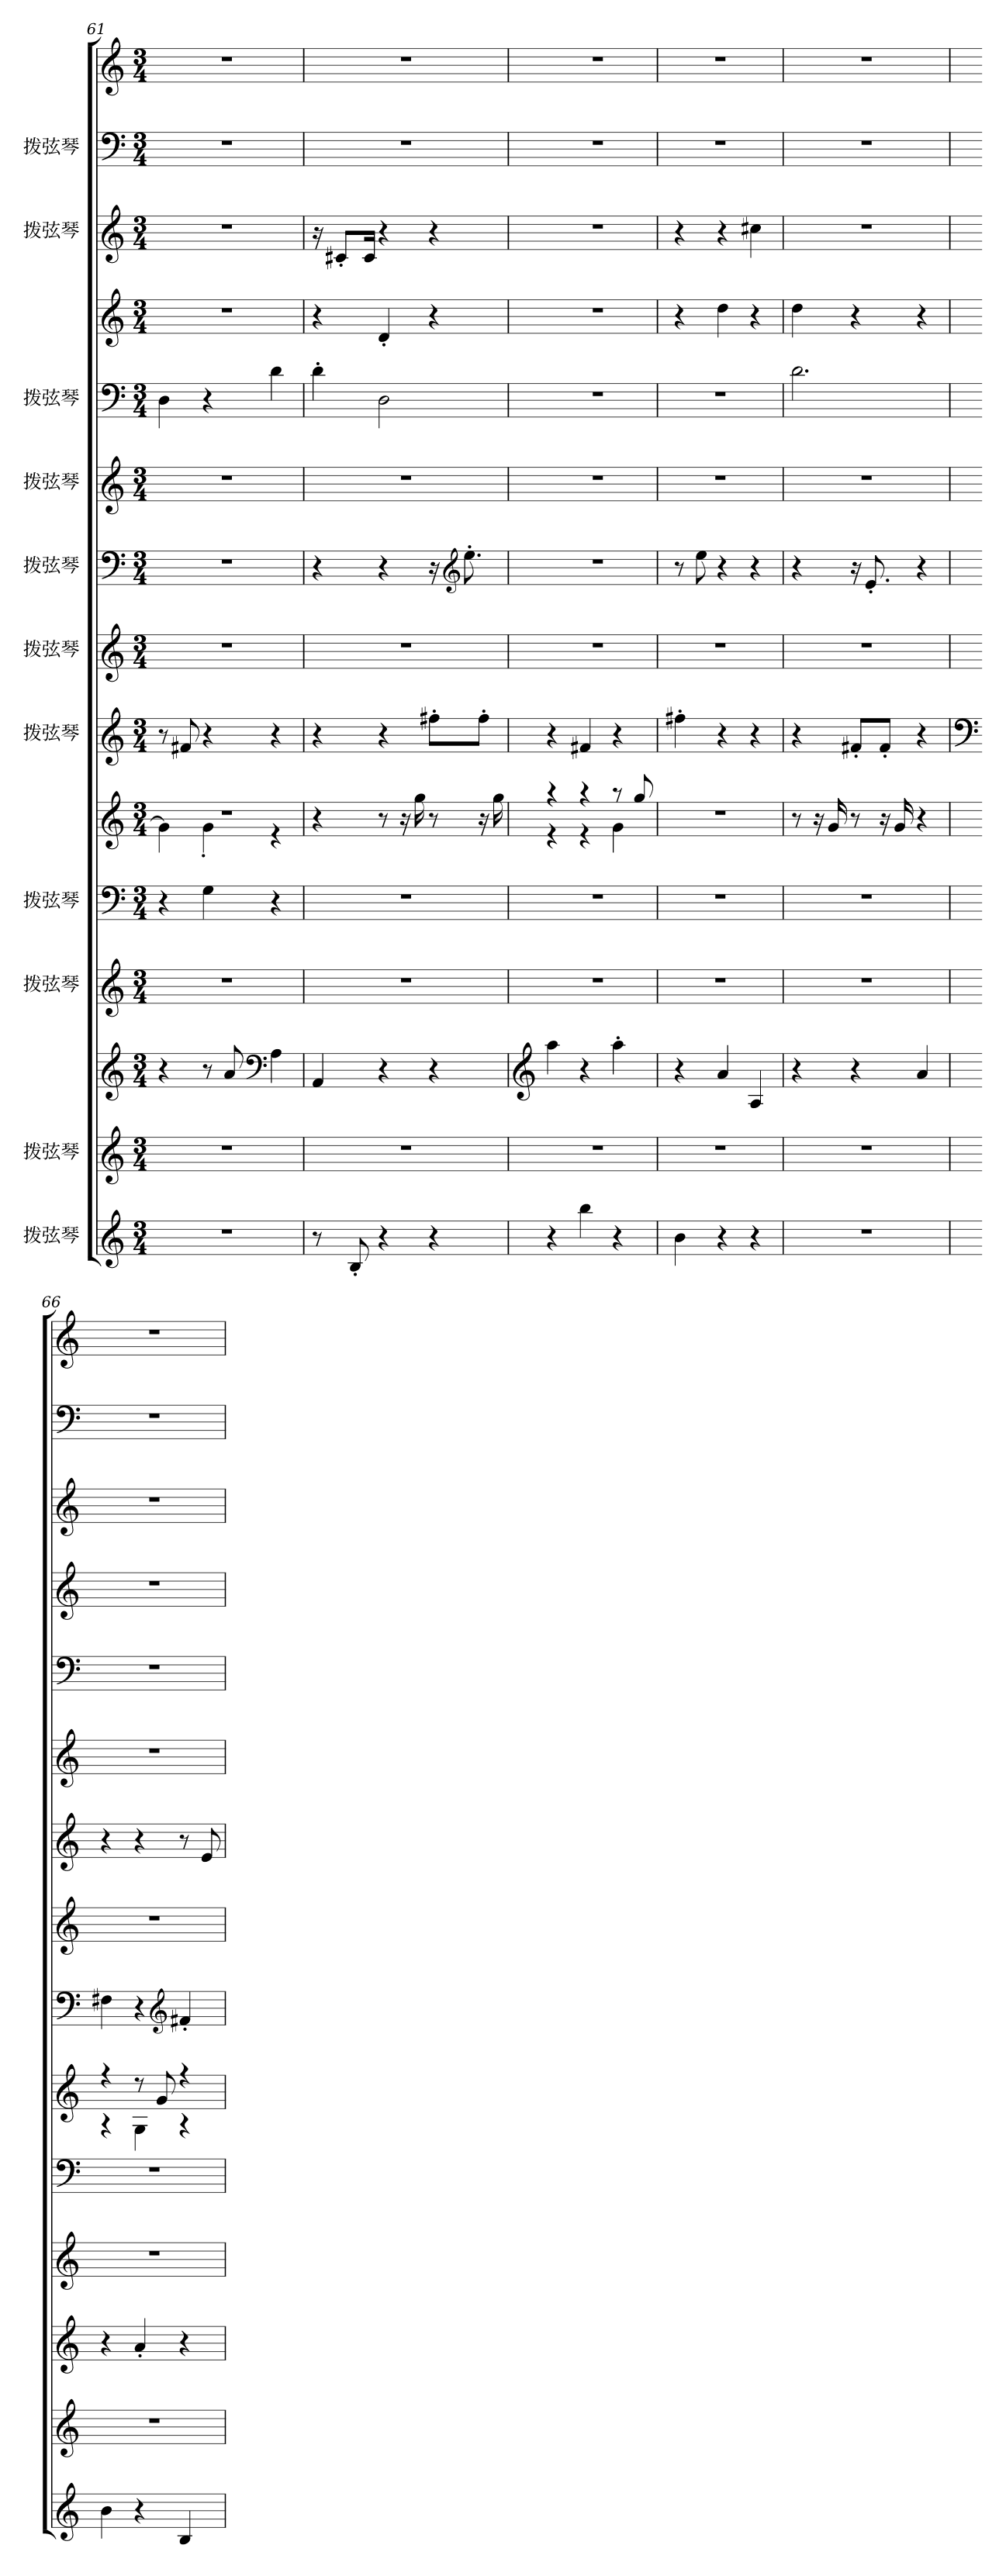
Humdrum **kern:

**kern	**kern	**kern	**kern	**kern	**kern	**kern	**kern	**kern	**kern	**kern	**kern	**kern	**kern	**kern
*part11	*part10	*part10	*part9	*part8	*part8	*part7	*part6	*part5	*part4	*part3	*part3	*part2	*part1	*part1
*staff15	*staff14	*staff13	*staff12	*staff11	*staff10	*staff9	*staff8	*staff7	*staff6	*staff5	*staff4	*staff3	*staff2	*staff1
*I"拨弦琴	*I"拨弦琴	*	*I"拨弦琴	*I"拨弦琴	*	*I"拨弦琴	*I"拨弦琴	*I"拨弦琴	*I"拨弦琴	*I"拨弦琴	*	*I"拨弦琴	*I"拨弦琴	*
!!LO:PB:g=z
*clefG2	*clefG2	*clefG2	*clefG2	*clefF4	*clefG2	*clefG2	*clefG2	*clefF4	*clefG2	*clefF4	*clefG2	*clefG2	*clefF4	*clefG2
*k[]	*k[]	*k[]	*k[]	*k[]	*k[]	*k[]	*k[]	*k[]	*k[]	*k[]	*k[]	*k[]	*k[]	*k[]
*M3/4	*M3/4	*M3/4	*M3/4	*M3/4	*M3/4	*M3/4	*M3/4	*M3/4	*M3/4	*M3/4	*M3/4	*M3/4	*M3/4	*M3/4
=61	=61	=61	=61	=61	=61	=61	=61	=61	=61	=61	=61	=61	=61	=61
*	*	*	*	*	*^	*	*	*	*	*	*	*	*	*
2.r	2.r	4r	2.r	4r	2.r	4g\]	8r	2.r	2.r	2.r	4D\	2.r	2.r	2.r	2.r
.	.	.	.	.	.	.	8f#X/	.	.	.	.	.	.	.	.
.	.	8r	.	4G\	.	4g'\	4r	.	.	.	4r	.	.	.	.
.	.	8a/	.	.	.	.	.	.	.	.	.	.	.	.	.
*	*	*clefF4	*	*	*	*	*	*	*	*	*	*	*	*	*
.	.	4A\	.	4r	.	4r	4r	.	.	.	4d\	.	.	.	.
*	*	*	*	*	*v	*v	*	*	*	*	*	*	*	*	*
=62	=62	=62	=62	=62	=62	=62	=62	=62	=62	=62	=62	=62	=62	=62
8r	2.r	4AA/	2.r	2.r	4r	4r	2.r	4r	2.r	4d'\	4r	16r	2.r	2.r
.	.	.	.	.	.	.	.	.	.	.	.	8c#X'/L	.	.
8B'/	.	.	.	.	.	.	.	.	.	.	.	.	.	.
.	.	.	.	.	.	.	.	.	.	.	.	16c#/Jk	.	.
4r	.	4r	.	.	8r	4r	.	4r	.	2D\	4d'/	4r	.	.
.	.	.	.	.	16r	.	.	.	.	.	.	.	.	.
.	.	.	.	.	16gg\	.	.	.	.	.	.	.	.	.
4r	.	4r	.	.	8r	8ff#X'\L	.	16r	.	.	4r	4r	.	.
*	*	*	*	*	*	*	*	*clefG2	*	*	*	*	*	*
.	.	.	.	.	.	.	.	8.ee'\	.	.	.	.	.	.
.	.	.	.	.	16r	8ff#'\J	.	.	.	.	.	.	.	.
.	.	.	.	.	16gg\	.	.	.	.	.	.	.	.	.
=63	=63	=63	=63	=63	=63	=63	=63	=63	=63	=63	=63	=63	=63	=63
*	*	*clefG2	*	*	*	*	*	*	*	*	*	*	*	*
*	*	*	*	*	*^	*	*	*	*	*	*	*	*	*
4r	2.r	4aa\	2.r	2.r	4r	4r	4r	2.r	2.r	2.r	2.r	2.r	2.r	2.r	2.r
4bb\	.	4r	.	.	4r	4r	4f#X/	.	.	.	.	.	.	.	.
4r	.	4aa'\	.	.	8r	4g\	4r	.	.	.	.	.	.	.	.
.	.	.	.	.	8gg/	.	.	.	.	.	.	.	.	.	.
*	*	*	*	*	*v	*v	*	*	*	*	*	*	*	*	*
=64	=64	=64	=64	=64	=64	=64	=64	=64	=64	=64	=64	=64	=64	=64
4b\	2.r	4r	2.r	2.r	2.r	4ff#X'\	2.r	8r	2.r	2.r	4r	4r	2.r	2.r
.	.	.	.	.	.	.	.	8ee\	.	.	.	.	.	.
4r	.	4a/	.	.	.	4r	.	4r	.	.	4dd\	4r	.	.
4r	.	4A/	.	.	.	4r	.	4r	.	.	4r	4cc#X\	.	.
=65	=65	=65	=65	=65	=65	=65	=65	=65	=65	=65	=65	=65	=65	=65
2.r	2.r	4r	2.r	2.r	8r	4r	2.r	4r	2.r	2.d\	4dd\	2.r	2.r	2.r
.	.	.	.	.	16r	.	.	.	.	.	.	.	.	.
.	.	.	.	.	16g/	.	.	.	.	.	.	.	.	.
.	.	4r	.	.	8r	8f#X'/L	.	16r	.	.	4r	.	.	.
.	.	.	.	.	.	.	.	8.e'/	.	.	.	.	.	.
.	.	.	.	.	16r	8f#'/J	.	.	.	.	.	.	.	.
.	.	.	.	.	16g/	.	.	.	.	.	.	.	.	.
.	.	4a/	.	.	4r	4r	.	4r	.	.	4r	.	.	.
!!LO:PB:g=z
=66	=66	=66	=66	=66	=66	=66	=66	=66	=66	=66	=66	=66	=66	=66
*	*	*	*	*	*	*clefF4	*	*	*	*	*	*	*	*
*	*	*	*	*	*^	*	*	*	*	*	*	*	*	*
4b\	2.r	4r	2.r	2.r	4r	4r	4F#X\	2.r	4r	2.r	2.r	2.r	2.r	2.r	2.r
4r	.	4a'/	.	.	8r	4G\	4r	.	4r	.	.	.	.	.	.
.	.	.	.	.	8g/	.	.	.	.	.	.	.	.	.	.
*	*	*	*	*	*	*	*clefG2	*	*	*	*	*	*	*	*
4B/	.	4r	.	.	4r	4r	4f#X'/	.	8r	.	.	.	.	.	.
.	.	.	.	.	.	.	.	.	8e/	.	.	.	.	.	.
*	*	*	*	*	*v	*v	*	*	*	*	*	*	*	*	*
=	=	=	=	=	=	=	=	=	=	=	=	=	=	=
*-	*-	*-	*-	*-	*-	*-	*-	*-	*-	*-	*-	*-	*-	*-
